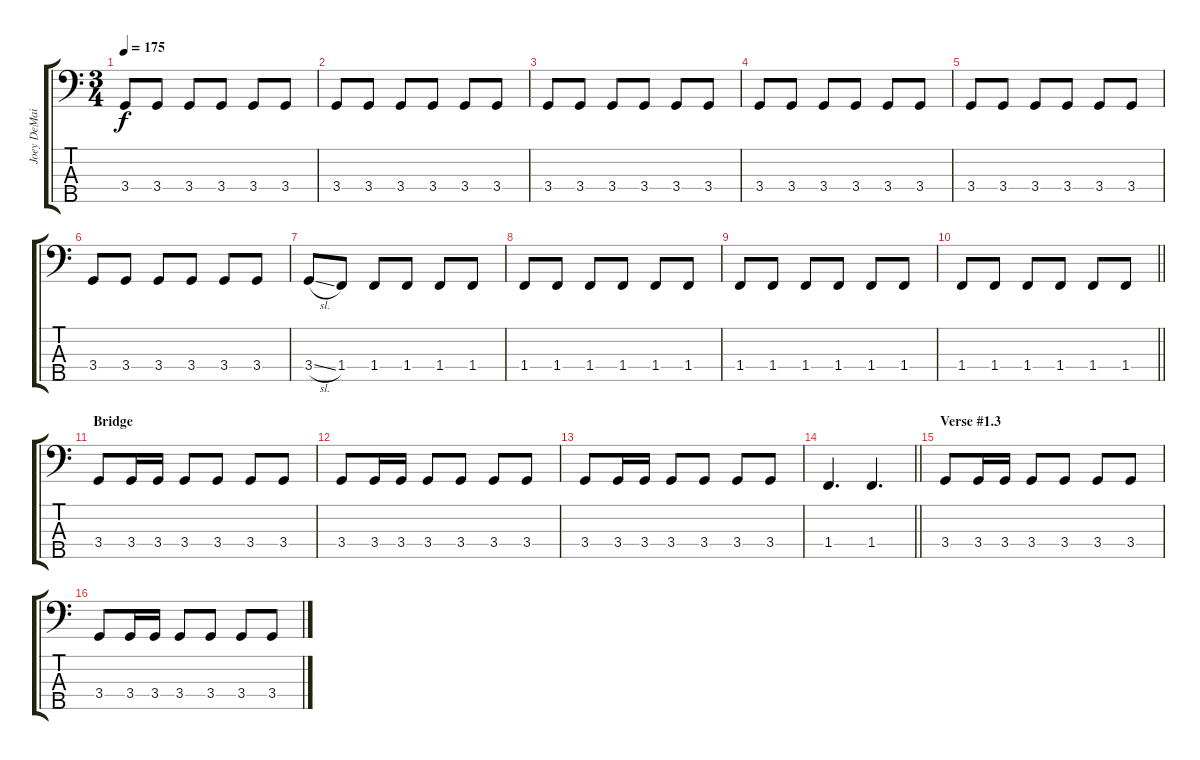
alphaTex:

\track ("Joey DeMaio" "Joey DeMai") {instrument electricbasspick}
\staff {score tabs}
\tuning (G2 D2 A1 E1 B0) {hide}
\ts (3 4)
\tempo 175
\clef f4
\ks c
3.4.8{dy f} 3.4.8 3.4.8 3.4.8 3.4.8 3.4.8 |
3.4.8 3.4.8 3.4.8 3.4.8 3.4.8 3.4.8 |
3.4.8 3.4.8 3.4.8 3.4.8 3.4.8 3.4.8 |
3.4.8 3.4.8 3.4.8 3.4.8 3.4.8 3.4.8 |
3.4.8 3.4.8 3.4.8 3.4.8 3.4.8 3.4.8 |
3.4.8 3.4.8 3.4.8 3.4.8 3.4.8 3.4.8 |
3.4{sl}.8 1.4.8 1.4.8 1.4.8 1.4.8 1.4.8 |
1.4.8 1.4.8 1.4.8 1.4.8 1.4.8 1.4.8 |
1.4.8 1.4.8 1.4.8 1.4.8 1.4.8 1.4.8 |
\barLineRight lightlight
1.4.8 1.4.8 1.4.8 1.4.8 1.4.8 1.4.8 |
\section ("" "Bridge")
3.4.8 3.4.16 3.4.16 3.4.8 3.4.8 3.4.8 3.4.8 |
3.4.8 3.4.16 3.4.16 3.4.8 3.4.8 3.4.8 3.4.8 |
3.4.8 3.4.16 3.4.16 3.4.8 3.4.8 3.4.8 3.4.8 |
\barLineRight lightlight
1.4.4{d} 1.4.4{d} |
\section ("" "Verse #1.3")
3.4.8 3.4.16 3.4.16 3.4.8 3.4.8 3.4.8 3.4.8 |
3.4.8 3.4.16 3.4.16 3.4.8 3.4.8 3.4.8 3.4.8
